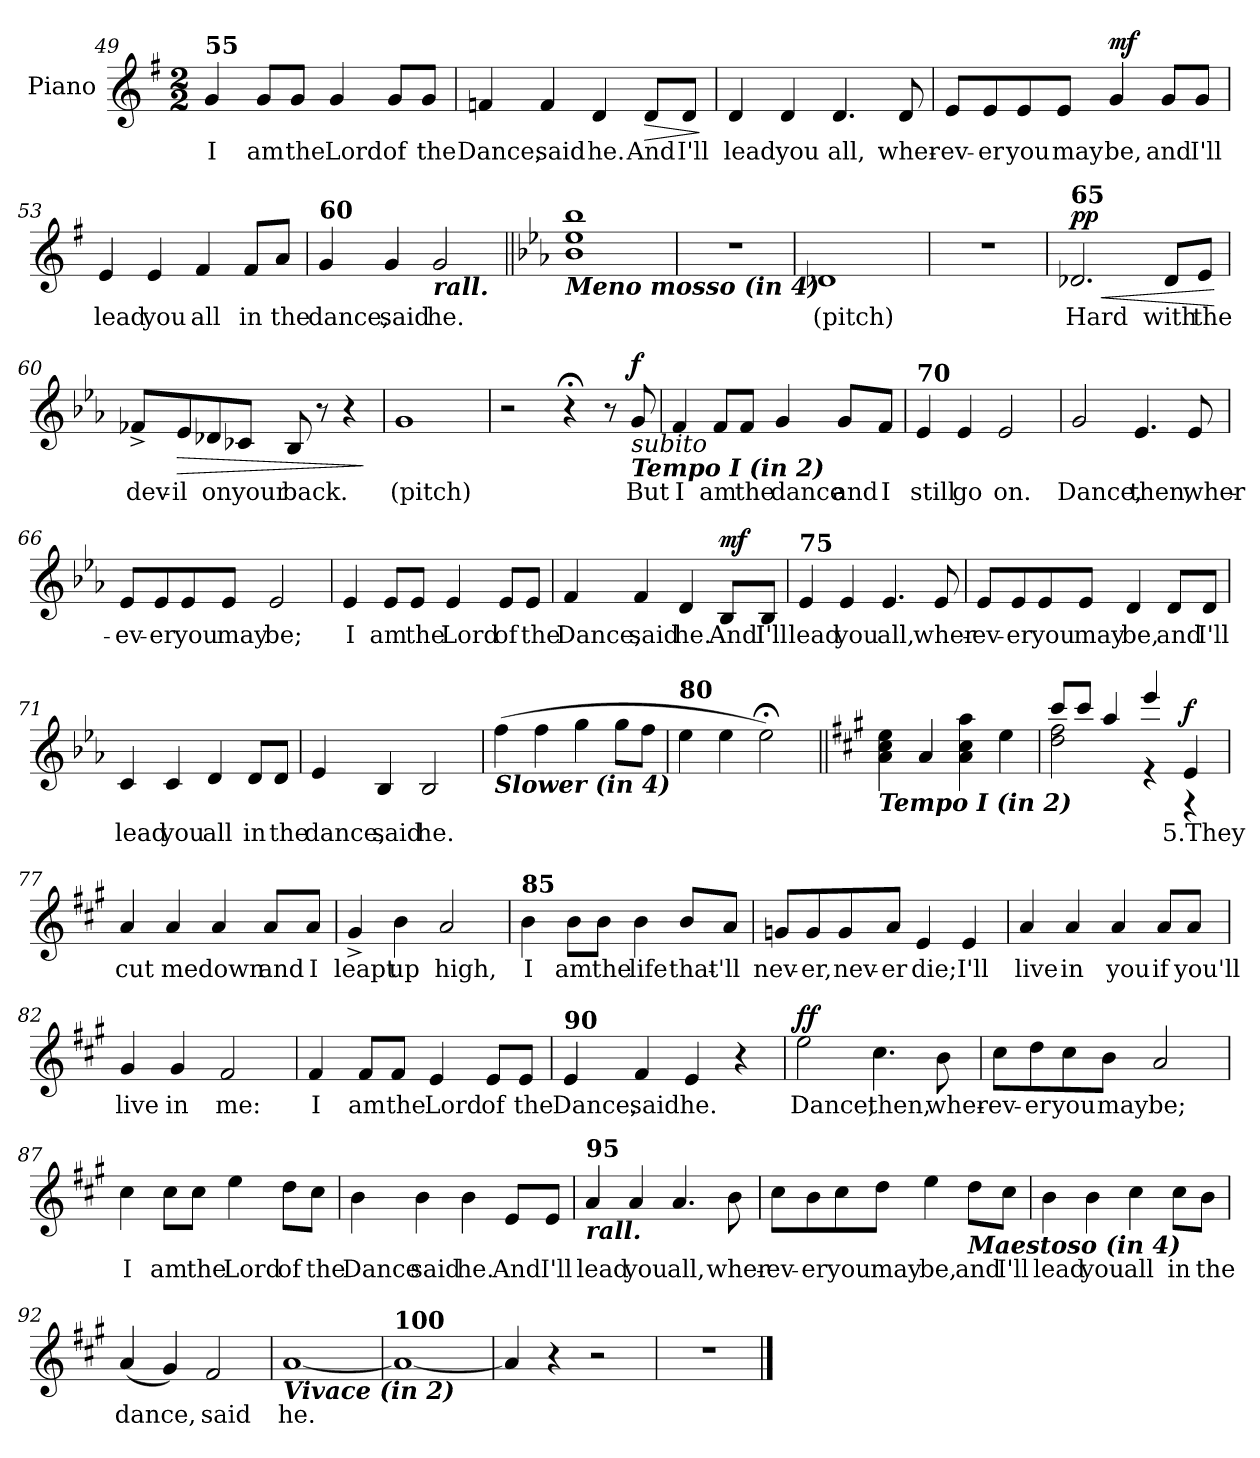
**kern	**text	**dynam
*part1	*part1	*part1
*staff1	*staff1	*staff1
*I"Piano	*	*
*I'Pno.	*	*
*clefG2	*	*
*k[f#]	*	*
*M2/2	*	*
=49	=49	=49
!LO:TX:a:B:t=55	!	!
!	!LO:LY:b	!
4g/	I	.
!	!LO:LY:b	!
8g/L	am	.
!	!LO:LY:b	!
8g/J	the	.
!	!LO:LY:b	!
4g/	Lord	.
!	!LO:LY:b	!
8g/L	of	.
!	!LO:LY:b	!
8g/J	the	.
=50	=50	=50
!	!LO:LY:b	!
4fn/	Dance,	.
!	!LO:LY:b	!
4f/	said	.
!	!LO:LY:b	!
4d/	he.	.
!	!LO:LY:b	!LO:HP:b
8d/L	And	>
!	!LO:LY:b	!
8d/J	I'll	.
.	.	]
!!LO:LB:g=z
=51	=51	=51
!	!LO:LY:b	!
4d/	lead	.
!	!LO:LY:b	!
4d/	you	.
!	!LO:LY:b	!
4.d/	all,	.
!	!LO:LY:b	!
8d/	wher-	.
=52	=52	=52
!	!LO:LY:b	!
8e/L	-ev-	.
!	!LO:LY:b	!
8e/	-er	.
!	!LO:LY:b	!
8e/	you	.
!	!LO:LY:b	!
8e/J	may	.
!	!LO:LY:b	!LO:DY:b
4g/	be,	mf
!	!LO:LY:b	!
8g/L	and	.
!	!LO:LY:b	!
8g/J	I'll	.
=53	=53	=53
!	!LO:LY:b	!
4e/	lead	.
!	!LO:LY:b	!
4e/	you	.
!	!LO:LY:b	!
4f#/	all	.
!	!LO:LY:b	!
8f#/L	in	.
!	!LO:LY:b	!
8a/J	the	.
!!LO:LB:g=z
=54	=54	=54
!LO:TX:a:B:t=60	!	!
!	!LO:LY:b	!
4g/	dance,	.
!	!LO:LY:b	!
4g/	said	.
!LO:TX:b:Bi:t=rall.	!	!
!	!LO:LY:b	!
2g/	he.	.
=55||	=55||	=55||
*k[b-e-a-]	*	*
!LO:TX:b:Bi:t=Meno mosso (in 4)	!	!
1b- 1ee- 1bb-	.	.
=56	=56	=56
1r	.	.
=57	=57	=57
!	!LO:LY:b	!
1d-X	(pitch)	.
=58	=58	=58
1r	.	.
=59	=59	=59
!LO:TX:a:B:t=65	!	!
!	!LO:LY:b	!LO:HP:b
!	!	!LO:DY:n=1:b
2.d-X/	Hard	< pp
!	!LO:LY:b	!
8d-/L	with	.
!	!LO:LY:b	!
8e-/J	the	.
.	.	[
=60	=60	=60
!	!LO:LY:b	!
8f-X^/L	dev-	.
!	!LO:LY:b	!LO:HP:b
8e-/	-il	>
!	!LO:LY:b	!
8d-X/	on	.
!	!LO:LY:b	!
8c-X/J	your	.
!	!LO:LY:b	!
8B-/	back.	.
8r	.	.
4r	.	.
.	.	]
=61	=61	=61
!	!LO:LY:b	!
1g	(pitch)	.
!!LO:LB:g=z
=62	=62	=62
2r	.	.
4r;<	.	.
8r	.	.
!LO:TX:b:i:t=subito	!	!
!LO:TX:b:Bi:t=Tempo I (in 2)	!	!
!	!LO:LY:b	!LO:DY:b
8g/	But	f
=63	=63	=63
!	!LO:LY:b	!
4f/	I	.
!	!LO:LY:b	!
8f/L	am	.
!	!LO:LY:b	!
8f/J	the	.
!	!LO:LY:b	!
4g/	dance	.
!	!LO:LY:b	!
8g/L	and	.
!	!LO:LY:b	!
8f/J	I	.
=64	=64	=64
!LO:TX:a:B:t=70	!	!
!	!LO:LY:b	!
4e-/	still	.
!	!LO:LY:b	!
4e-/	go	.
!	!LO:LY:b	!
2e-/	on.	.
=65	=65	=65
!	!LO:LY:b	!
2g/	Dance,	.
!	!LO:LY:b	!
4.e-/	then,	.
!	!LO:LY:b	!
8e-/	wher-	.
!!LO:LB:g=z
=66	=66	=66
!	!LO:LY:b	!
8e-/L	-ev-	.
!	!LO:LY:b	!
8e-/	-er	.
!	!LO:LY:b	!
8e-/	you	.
!	!LO:LY:b	!
8e-/J	may	.
!	!LO:LY:b	!
2e-/	be;	.
=67	=67	=67
!	!LO:LY:b	!
4e-/	I	.
!	!LO:LY:b	!
8e-/L	am	.
!	!LO:LY:b	!
8e-/J	the	.
!	!LO:LY:b	!
4e-/	Lord	.
!	!LO:LY:b	!
8e-/L	of	.
!	!LO:LY:b	!
8e-/J	the	.
=68	=68	=68
!	!LO:LY:b	!
4f/	Dance,	.
!	!LO:LY:b	!
4f/	said	.
!	!LO:LY:b	!
4d/	he.	.
!	!LO:LY:b	!LO:DY:b
8B-/L	And	mf
!	!LO:LY:b	!
8B-/J	I'll	.
!!LO:PB:g=z
=69	=69	=69
!LO:TX:a:B:t=75	!	!
!	!LO:LY:b	!
4e-/	lead	.
!	!LO:LY:b	!
4e-/	you	.
!	!LO:LY:b	!
4.e-/	all,	.
!	!LO:LY:b	!
8e-/	wher-	.
=70	=70	=70
!	!LO:LY:b	!
8e-/L	-ev-	.
!	!LO:LY:b	!
8e-/	-er	.
!	!LO:LY:b	!
8e-/	you	.
!	!LO:LY:b	!
8e-/J	may	.
!	!LO:LY:b	!
4d/	be,	.
!	!LO:LY:b	!
8d/L	and	.
!	!LO:LY:b	!
8d/J	I'll	.
=71	=71	=71
!	!LO:LY:b	!
4c/	lead	.
!	!LO:LY:b	!
4c/	you	.
!	!LO:LY:b	!
4d/	all	.
!	!LO:LY:b	!
8d/L	in	.
!	!LO:LY:b	!
8d/J	the	.
=72	=72	=72
!	!LO:LY:b	!
4e-/	dance,	.
!	!LO:LY:b	!
4B-/	said	.
!	!LO:LY:b	!
2B-/	he.	.
!!LO:LB:g=z
=73	=73	=73
!LO:TX:b:Bi:t=Slower (in 4)	!	!
(>4ff\	.	.
4ff\	.	.
4gg\	.	.
8gg\L	.	.
8ff\J	.	.
=74	=74	=74
!LO:TX:a:B:t=80	!	!
4ee-\	.	.
4ee-\	.	.
2ee-;<\)	.	.
=75||	=75||	=75||
*k[f#c#g#]	*	*
!LO:TX:b:Bi:t=Tempo I (in 2)	!	!
4a\ 4cc#\ 4ee\	.	.
4a/	.	.
4a\ 4cc#\ 4aa\	.	.
4ee\	.	.
=76	=76	=76
*^	*	*
2dd\ 2ff#\	8ccc#/L	.	.
.	8ccc#/J	.	.
.	4aa/	.	.
4re	4eee/	.	.
!	!	!LO:LY:b	!LO:DY:b
4e/	4r	5.They	f
=77	=77	=77	=77
!	!	!LO:LY:b	!
*v	*v	*	*
4a/	cut	.
!	!LO:LY:b	!
4a/	me	.
!	!LO:LY:b	!
4a/	down	.
!	!LO:LY:b	!
8a/L	and	.
!	!LO:LY:b	!
8a/J	I	.
=78	=78	=78
!	!LO:LY:b	!
4g#^/	leapt	.
!	!LO:LY:b	!
4b\	up	.
!	!LO:LY:b	!
2a/	high,	.
!!LO:LB:g=z
=79	=79	=79
!LO:TX:a:B:t=85	!	!
!	!LO:LY:b	!
4b\	I	.
!	!LO:LY:b	!
8b\L	am	.
!	!LO:LY:b	!
8b\J	the	.
!	!LO:LY:b	!
4b\	life	.
!	!LO:LY:b	!
8b/L	that-	.
!	!LO:LY:b	!
8a/J	-'ll	.
=80	=80	=80
!	!LO:LY:b	!
8gn/L	nev-	.
!	!LO:LY:b	!
8g/	-er,	.
!	!LO:LY:b	!
8g/	nev-	.
!	!LO:LY:b	!
8a/J	-er	.
!	!LO:LY:b	!
4e/	die;	.
!	!LO:LY:b	!
4e/	I'll	.
=81	=81	=81
!	!LO:LY:b	!
4a/	live	.
!	!LO:LY:b	!
4a/	in	.
!	!LO:LY:b	!
4a/	you	.
!	!LO:LY:b	!
8a/L	if	.
!	!LO:LY:b	!
8a/J	you'll	.
=82	=82	=82
!	!LO:LY:b	!
4g#/	live	.
!	!LO:LY:b	!
4g#/	in	.
!	!LO:LY:b	!
2f#/	me:	.
!!LO:LB:g=z
=83	=83	=83
!	!LO:LY:b	!
4f#/	I	.
!	!LO:LY:b	!
8f#/L	am	.
!	!LO:LY:b	!
8f#/J	the	.
!	!LO:LY:b	!
4e/	Lord	.
!	!LO:LY:b	!
8e/L	of	.
!	!LO:LY:b	!
8e/J	the	.
=84	=84	=84
!LO:TX:a:B:t=90	!	!
!	!LO:LY:b	!
4e/	Dance,	.
!	!LO:LY:b	!
4f#/	said	.
!	!LO:LY:b	!
4e/	he.	.
4r	.	.
=85	=85	=85
!	!LO:LY:b	!LO:DY:b
2ee\	Dance,	ff
!	!LO:LY:b	!
4.cc#\	then,	.
!	!LO:LY:b	!
8b\	wher-	.
=86	=86	=86
!	!LO:LY:b	!
8cc#\L	-ev-	.
!	!LO:LY:b	!
8dd\	-er	.
!	!LO:LY:b	!
8cc#\	you	.
!	!LO:LY:b	!
8b\J	may	.
!	!LO:LY:b	!
2a/	be;	.
!!LO:LB:g=z
=87	=87	=87
!	!LO:LY:b	!
4cc#\	I	.
!	!LO:LY:b	!
8cc#\L	am	.
!	!LO:LY:b	!
8cc#\J	the	.
!	!LO:LY:b	!
4ee\	Lord	.
!	!LO:LY:b	!
8dd\L	of	.
!	!LO:LY:b	!
8cc#\J	the	.
=88	=88	=88
!	!LO:LY:b	!
4b\	Dance	.
!	!LO:LY:b	!
4b\	said	.
!	!LO:LY:b	!
4b\	he.	.
!	!LO:LY:b	!
8e/L	And	.
!	!LO:LY:b	!
8e/J	I'll	.
=89	=89	=89
!LO:TX:a:B:t=95	!	!
!LO:TX:b:Bi:t=rall.	!	!
!	!LO:LY:b	!
4a/	lead	.
!	!LO:LY:b	!
4a/	you	.
!	!LO:LY:b	!
4.a/	all,	.
!	!LO:LY:b	!
8b\	wher-	.
!!LO:LB:g=z
=90	=90	=90
!	!LO:LY:b	!
8cc#\L	-ev-	.
!	!LO:LY:b	!
8b\	-er	.
!	!LO:LY:b	!
8cc#\	you	.
!	!LO:LY:b	!
8dd\J	may	.
!	!LO:LY:b	!
4ee\	be,	.
!LO:TX:b:Bi:t=Maestoso (in 4)	!	!
!	!LO:LY:b	!
8dd\L	and	.
!	!LO:LY:b	!
8cc#\J	I'll	.
=91	=91	=91
!	!LO:LY:b	!
4b\	lead	.
!	!LO:LY:b	!
4b\	you	.
!	!LO:LY:b	!
4cc#\	all	.
!	!LO:LY:b	!
8cc#\L	in	.
!	!LO:LY:b	!
8b\J	the	.
=92	=92	=92
!	!LO:LY:b	!
(<4a/	dance,	.
4g#/)	.	.
!	!LO:LY:b	!
2f#/	said	.
=93	=93	=93
!LO:TX:b:Bi:t=Vivace (in 2)	!	!
!	!LO:LY:b	!
[1a	he.	.
=94	=94	=94
!LO:TX:a:B:t=100	!	!
1a_	.	.
=95	=95	=95
4a/]	.	.
4r	.	.
2r	.	.
=96	=96	=96
1r	.	.
==	==	==
*-	*-	*-
